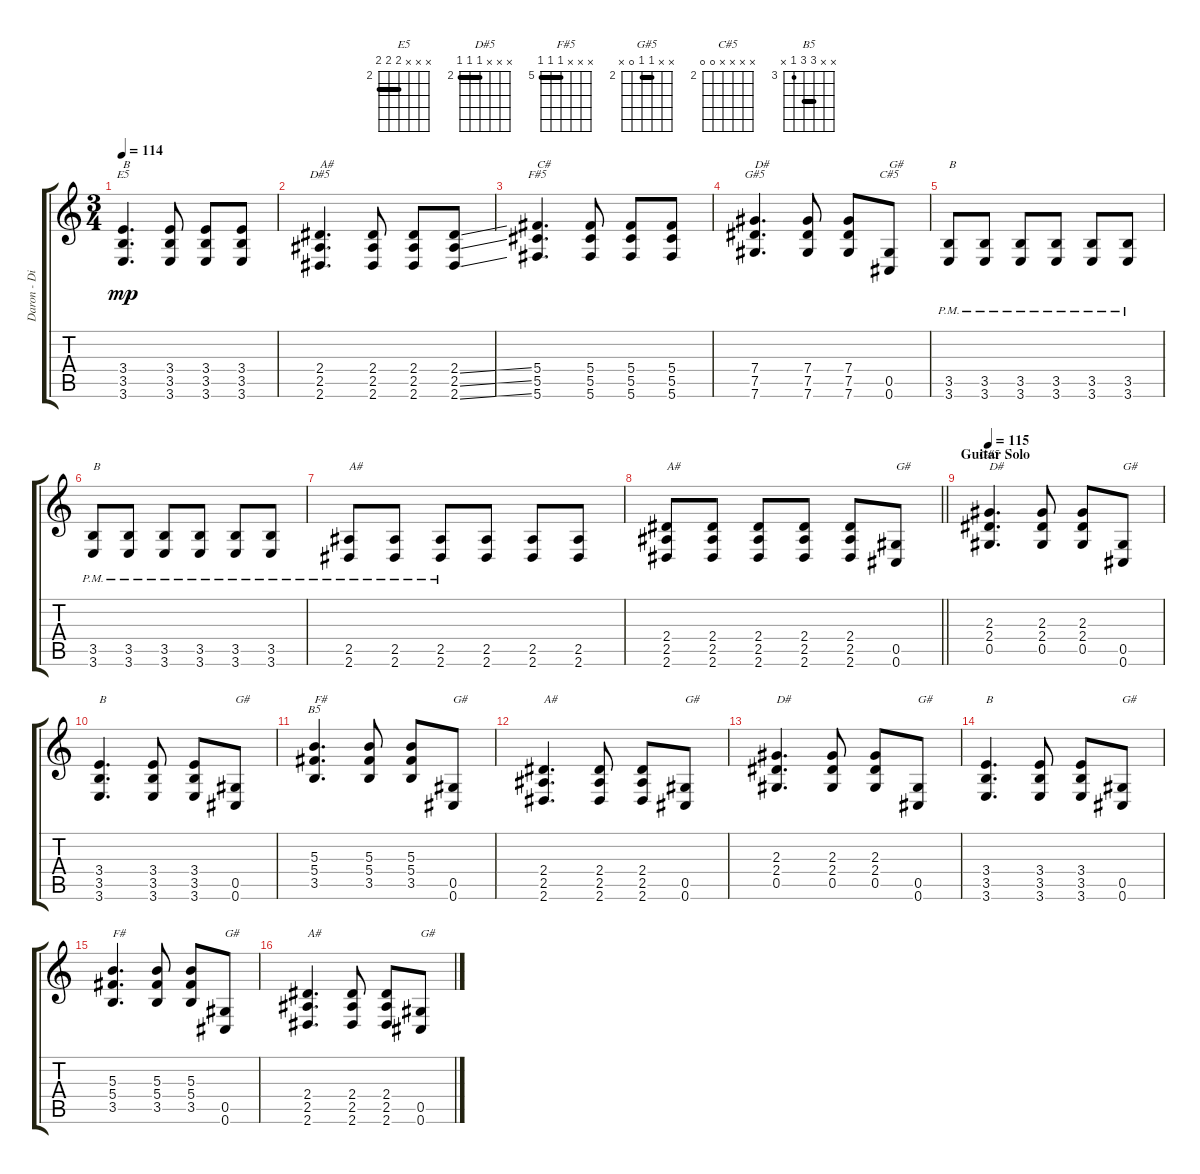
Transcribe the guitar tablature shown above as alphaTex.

\track ("Daron - Distortion Guitar" "Daron - Di") {instrument distortionguitar}
\staff {score tabs}
\tuning (Eb4 Bb3 Gb3 Db3 Ab2 Db2) {hide}
\chord ("E5" x x x 3 3 3) {firstfret 2 barre 3}
\chord ("D#5" x x x 2 2 2) {firstfret 2 barre 2}
\chord ("F#5" x x x 5 5 5) {firstfret 5 barre 5}
\chord ("G#5" x x x 7 7 7) {firstfret 5 barre 7}
\chord ("C#5" x x x x 0 0) {firstfret 2}
\chord ("G#5" x x 2 2 0 x) {firstfret 2 barre 2}
\chord ("B5" x x 5 5 3 x) {firstfret 3 barre 5}
\ts (3 4)
\tempo 114
\clef g2
\ks c
(3.4 3.5 3.6).4{d ch "E5" txt "B" dy mp} (3.4 3.5 3.6).8 (3.4 3.5 3.6).8 (3.4 3.5 3.6).8 |
(2.4 2.5 2.6).4{d ch "D#5" txt "A#"} (2.4 2.5 2.6).8 (2.4 2.5 2.6).8 (2.4{ss} 2.5{ss} 2.6{ss}).8 |
(5.4 5.5 5.6).4{d ch "F#5" txt "C#"} (5.4 5.5 5.6).8 (5.4 5.5 5.6).8 (5.4 5.5 5.6).8 |
(7.4 7.5 7.6).4{d ch "G#5" txt "D#"} (7.4 7.5 7.6).8 (7.4 7.5 7.6).8 (0.5 0.6).8{ch "C#5" txt "G#"} |
(3.5{pm} 3.6{pm}).8{txt "B"} (3.5{pm} 3.6{pm}).8 (3.5{pm} 3.6{pm}).8 (3.5{pm} 3.6{pm}).8 (3.5{pm} 3.6{pm}).8 (3.5{pm} 3.6{pm}).8 |
(3.5{pm} 3.6{pm}).8{txt "B"} (3.5{pm} 3.6{pm}).8 (3.5{pm} 3.6{pm}).8 (3.5{pm} 3.6{pm}).8 (3.5{pm} 3.6{pm}).8 (3.5{pm} 3.6{pm}).8 |
(2.5{pm} 2.6{pm}).8{txt "A#"} (2.5{pm} 2.6{pm}).8 (2.5{pm} 2.6{pm}).8 (2.5 2.6).8 (2.5 2.6).8 (2.5 2.6).8 |
\barLineRight lightlight
(2.4 2.5 2.6).8{txt "A#"} (2.4 2.5 2.6).8 (2.4 2.5 2.6).8 (2.4 2.5 2.6).8 (2.4 2.5 2.6).8 (0.5 0.6).8{txt "G#"} |
\section ("" "Guitar Solo")
\tempo 115
(2.3 2.4 0.5).4{d ch "G#5" txt "D#"} (2.3 2.4 0.5).8 (2.3 2.4 0.5).8 (0.5 0.6).8{txt "G#"} |
(3.4 3.5 3.6).4{d txt "B"} (3.4 3.5 3.6).8 (3.4 3.5 3.6).8 (0.5 0.6).8{txt "G#"} |
(5.3 5.4 3.5).4{d ch "B5" txt "F#"} (5.3 5.4 3.5).8 (5.3 5.4 3.5).8 (0.5 0.6).8{txt "G# "} |
(2.4 2.5 2.6).4{d txt "A#"} (2.4 2.5 2.6).8 (2.4 2.5 2.6).8 (0.5 0.6).8{txt "G#"} |
(2.3 2.4 0.5).4{d txt "D#"} (2.3 2.4 0.5).8 (2.3 2.4 0.5).8 (0.5 0.6).8{txt "G#"} |
(3.4 3.5 3.6).4{d txt "B"} (3.4 3.5 3.6).8 (3.4 3.5 3.6).8 (0.5 0.6).8{txt "G#"} |
(5.3 5.4 3.5).4{d txt "F#"} (5.3 5.4 3.5).8 (5.3 5.4 3.5).8 (0.5 0.6).8{txt "G# "} |
(2.4 2.5 2.6).4{d txt "A#"} (2.4 2.5 2.6).8 (2.4 2.5 2.6).8 (0.5 0.6).8{txt "G#"}
